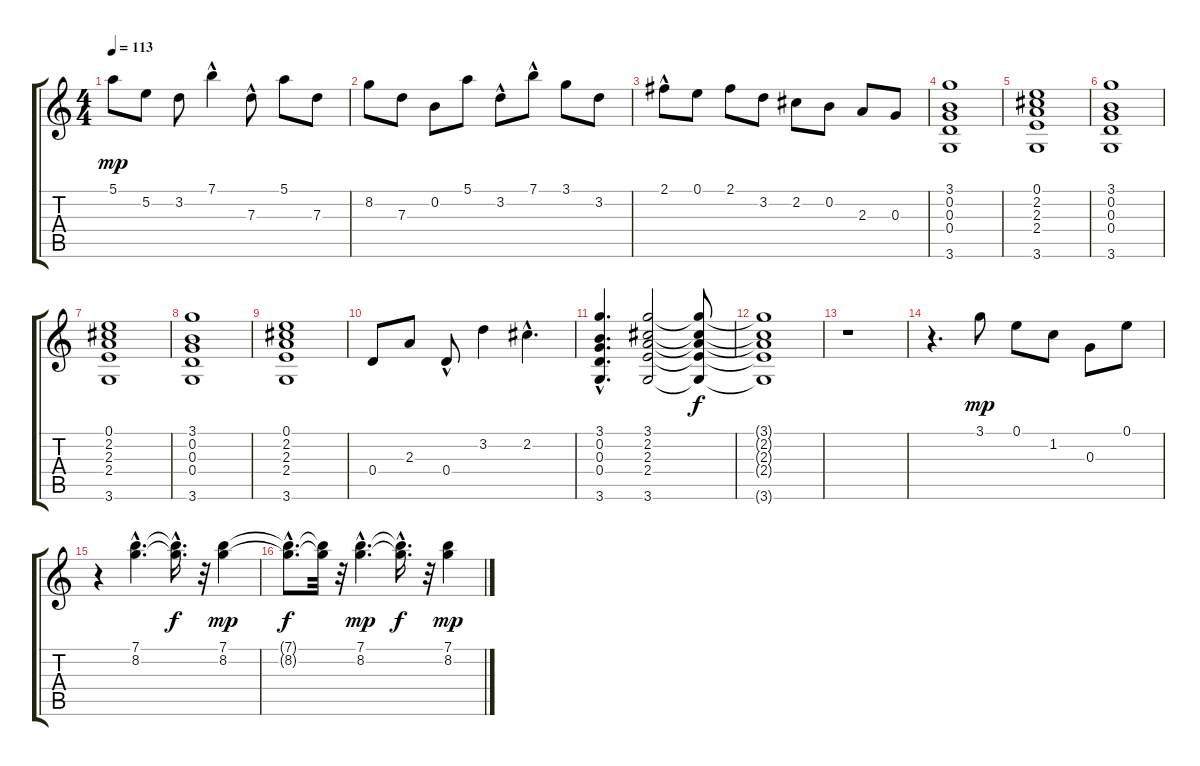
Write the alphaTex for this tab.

\track "" {instrument electricguitarclean}
\staff {score tabs}
\tuning (E4 B3 G3 D3 A2 E2) {hide}
\ts (4 4)
\tempo 113
\clef g2
\ks c
5.1.8{dy mp} 5.2.8 3.2.8 7.1{hac}.4 7.3{hac}.8 5.1.8 7.3.8 |
8.2.8 7.3.8 0.2.8 5.1.8 3.2{hac}.8 7.1{hac}.8 3.1.8 3.2.8 |
2.1{hac}.8 0.1.8 2.1.8 3.2.8 2.2.8 0.2.8 2.3.8 0.3.8 |
(3.1 0.2 0.3 0.4 3.6).1 |
(0.1 2.2 2.3 2.4 3.6).1 |
(3.1 0.2 0.3 0.4 3.6).1 |
(0.1 2.2 2.3 2.4 3.6).1 |
(3.1 0.2 0.3 0.4 3.6).1 |
(0.1 2.2 2.3 2.4 3.6).1 |
0.4.8 2.3.8 0.4{hac}.8 3.2.4 2.2{hac}.4{d} |
(3.1 0.2{hac} 0.3 0.4 3.6).4{d} (3.1 2.2 2.3 2.4 3.6).2 (3.1{t} 2.2{t} 2.3{t} 2.4{t} 3.6{t}).8{dy f} |
(3.1{t} 2.2{t} 2.3{t} 2.4{t} 3.6{t}).1 |
r.1 |
r.4{d} 3.1.8{dy mp} 0.1.8 1.2.8 0.3.8 0.1.8 |
r.4 (7.1{hac} 8.2{hac}).4{d} (7.1{hac t} 8.2{hac t}).16{d dy f} r.32 (7.1 8.2).4{dy mp} |
(7.1{hac t} 8.2{hac t}).8{d dy f} (7.1{t} 8.2{t}).32 r.32 (7.1{hac} 8.2{hac}).4{d dy mp} (7.1{hac t} 8.2{hac t}).16{d dy f} r.32 (7.1 8.2).4{dy mp}
